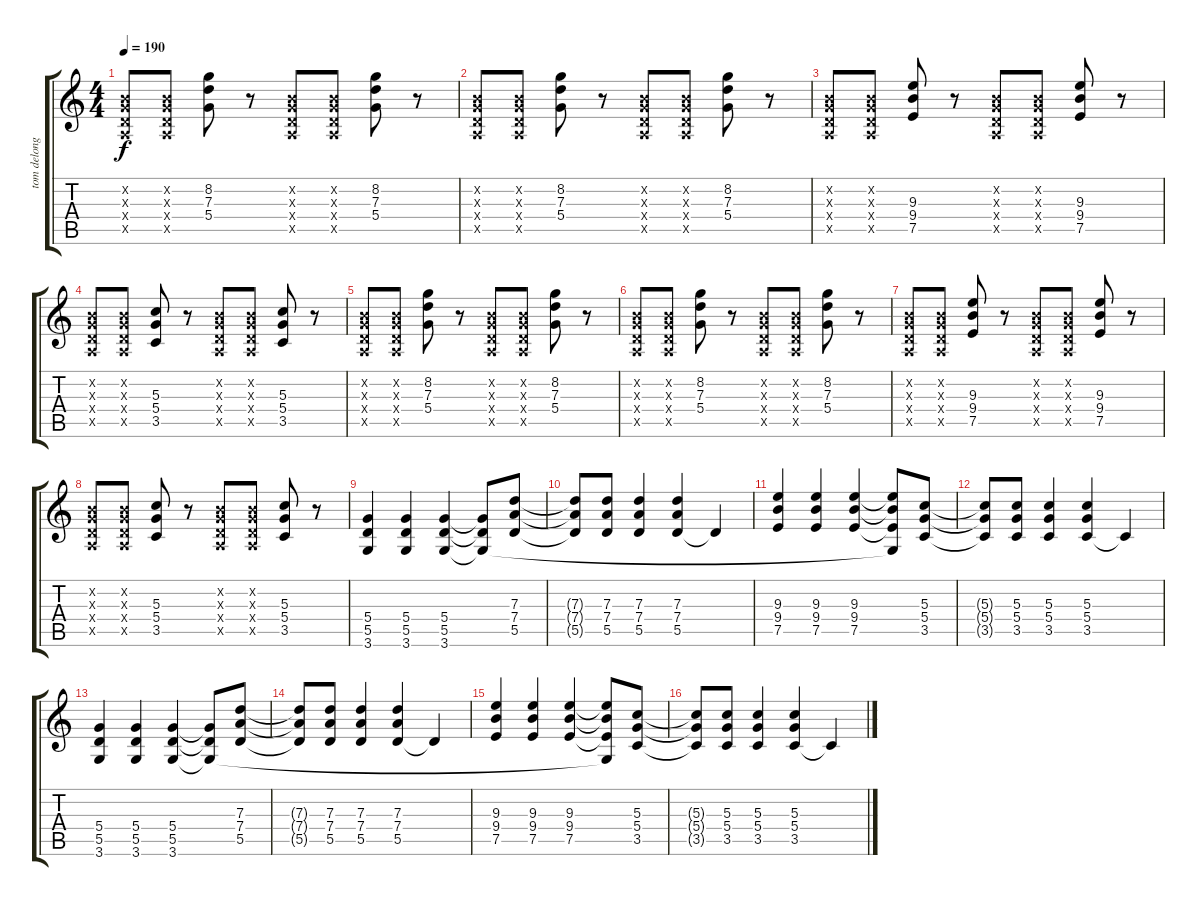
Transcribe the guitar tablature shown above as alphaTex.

\track ("tom delonge" "tom delong") {instrument distortionguitar}
\staff {score tabs}
\tuning (E4 B3 G3 D3 A2 E2) {hide}
\ts (4 4)
\tempo 190
\clef g2
\ks c
(0.2{x} 0.3{x} 0.4{x} 0.5{x}).8{dy f} (0.2{x} 0.3{x} 0.4{x} 0.5{x}).8 (8.2 7.3 5.4).8 r.8 (0.2{x} 0.3{x} 0.4{x} 0.5{x}).8 (0.2{x} 0.3{x} 0.4{x} 0.5{x}).8 (8.2 7.3 5.4).8 r.8 |
(0.2{x} 0.3{x} 0.4{x} 0.5{x}).8 (0.2{x} 0.3{x} 0.4{x} 0.5{x}).8 (8.2 7.3 5.4).8 r.8 (0.2{x} 0.3{x} 0.4{x} 0.5{x}).8 (0.2{x} 0.3{x} 0.4{x} 0.5{x}).8 (8.2 7.3 5.4).8 r.8 |
(0.2{x} 0.3{x} 0.4{x} 0.5{x}).8 (0.2{x} 0.3{x} 0.4{x} 0.5{x}).8 (9.3 9.4 7.5).8 r.8 (0.2{x} 0.3{x} 0.4{x} 0.5{x}).8 (0.2{x} 0.3{x} 0.4{x} 0.5{x}).8 (9.3 9.4 7.5).8 r.8 |
(0.2{x} 0.3{x} 0.4{x} 0.5{x}).8 (0.2{x} 0.3{x} 0.4{x} 0.5{x}).8 (5.3 5.4 3.5).8 r.8 (0.2{x} 0.3{x} 0.4{x} 0.5{x}).8 (0.2{x} 0.3{x} 0.4{x} 0.5{x}).8 (5.3 5.4 3.5).8 r.8 |
(0.2{x} 0.3{x} 0.4{x} 0.5{x}).8 (0.2{x} 0.3{x} 0.4{x} 0.5{x}).8 (8.2 7.3 5.4).8 r.8 (0.2{x} 0.3{x} 0.4{x} 0.5{x}).8 (0.2{x} 0.3{x} 0.4{x} 0.5{x}).8 (8.2 7.3 5.4).8 r.8 |
(0.2{x} 0.3{x} 0.4{x} 0.5{x}).8 (0.2{x} 0.3{x} 0.4{x} 0.5{x}).8 (8.2 7.3 5.4).8 r.8 (0.2{x} 0.3{x} 0.4{x} 0.5{x}).8 (0.2{x} 0.3{x} 0.4{x} 0.5{x}).8 (8.2 7.3 5.4).8 r.8 |
(0.2{x} 0.3{x} 0.4{x} 0.5{x}).8 (0.2{x} 0.3{x} 0.4{x} 0.5{x}).8 (9.3 9.4 7.5).8 r.8 (0.2{x} 0.3{x} 0.4{x} 0.5{x}).8 (0.2{x} 0.3{x} 0.4{x} 0.5{x}).8 (9.3 9.4 7.5).8 r.8 |
(0.2{x} 0.3{x} 0.4{x} 0.5{x}).8 (0.2{x} 0.3{x} 0.4{x} 0.5{x}).8 (5.3 5.4 3.5).8 r.8 (0.2{x} 0.3{x} 0.4{x} 0.5{x}).8 (0.2{x} 0.3{x} 0.4{x} 0.5{x}).8 (5.3 5.4 3.5).8 r.8 |
(5.4 5.5 3.6).4 (5.4 5.5 3.6).4 (5.4 5.5 3.6).4 (5.4{t} 5.5{t} 3.6{t}).8 (7.3 7.4 5.5).8 |
(7.3{t} 7.4{t} 5.5{t}).8 (7.3 7.4 5.5).8 (7.3 7.4 5.5).4 (7.3 7.4 5.5).4 5.5{t}.4 |
(9.3 9.4 7.5).4 (9.3 9.4 7.5).4 (9.3 9.4 7.5).4 (9.3{t} 9.4{t} 7.5{t} 3.6{t}).8 (5.3 5.4 3.5).8 |
(5.3{t} 5.4{t} 3.5{t}).8 (5.3 5.4 3.5).8 (5.3 5.4 3.5).4 (5.3 5.4 3.5).4 3.5{t}.4 |
(5.4 5.5 3.6).4 (5.4 5.5 3.6).4 (5.4 5.5 3.6).4 (5.4{t} 5.5{t} 3.6{t}).8 (7.3 7.4 5.5).8 |
(7.3{t} 7.4{t} 5.5{t}).8 (7.3 7.4 5.5).8 (7.3 7.4 5.5).4 (7.3 7.4 5.5).4 5.5{t}.4 |
(9.3 9.4 7.5).4 (9.3 9.4 7.5).4 (9.3 9.4 7.5).4 (9.3{t} 9.4{t} 7.5{t} 3.6{t}).8 (5.3 5.4 3.5).8 |
(5.3{t} 5.4{t} 3.5{t}).8 (5.3 5.4 3.5).8 (5.3 5.4 3.5).4 (5.3 5.4 3.5).4 3.5{t}.4
